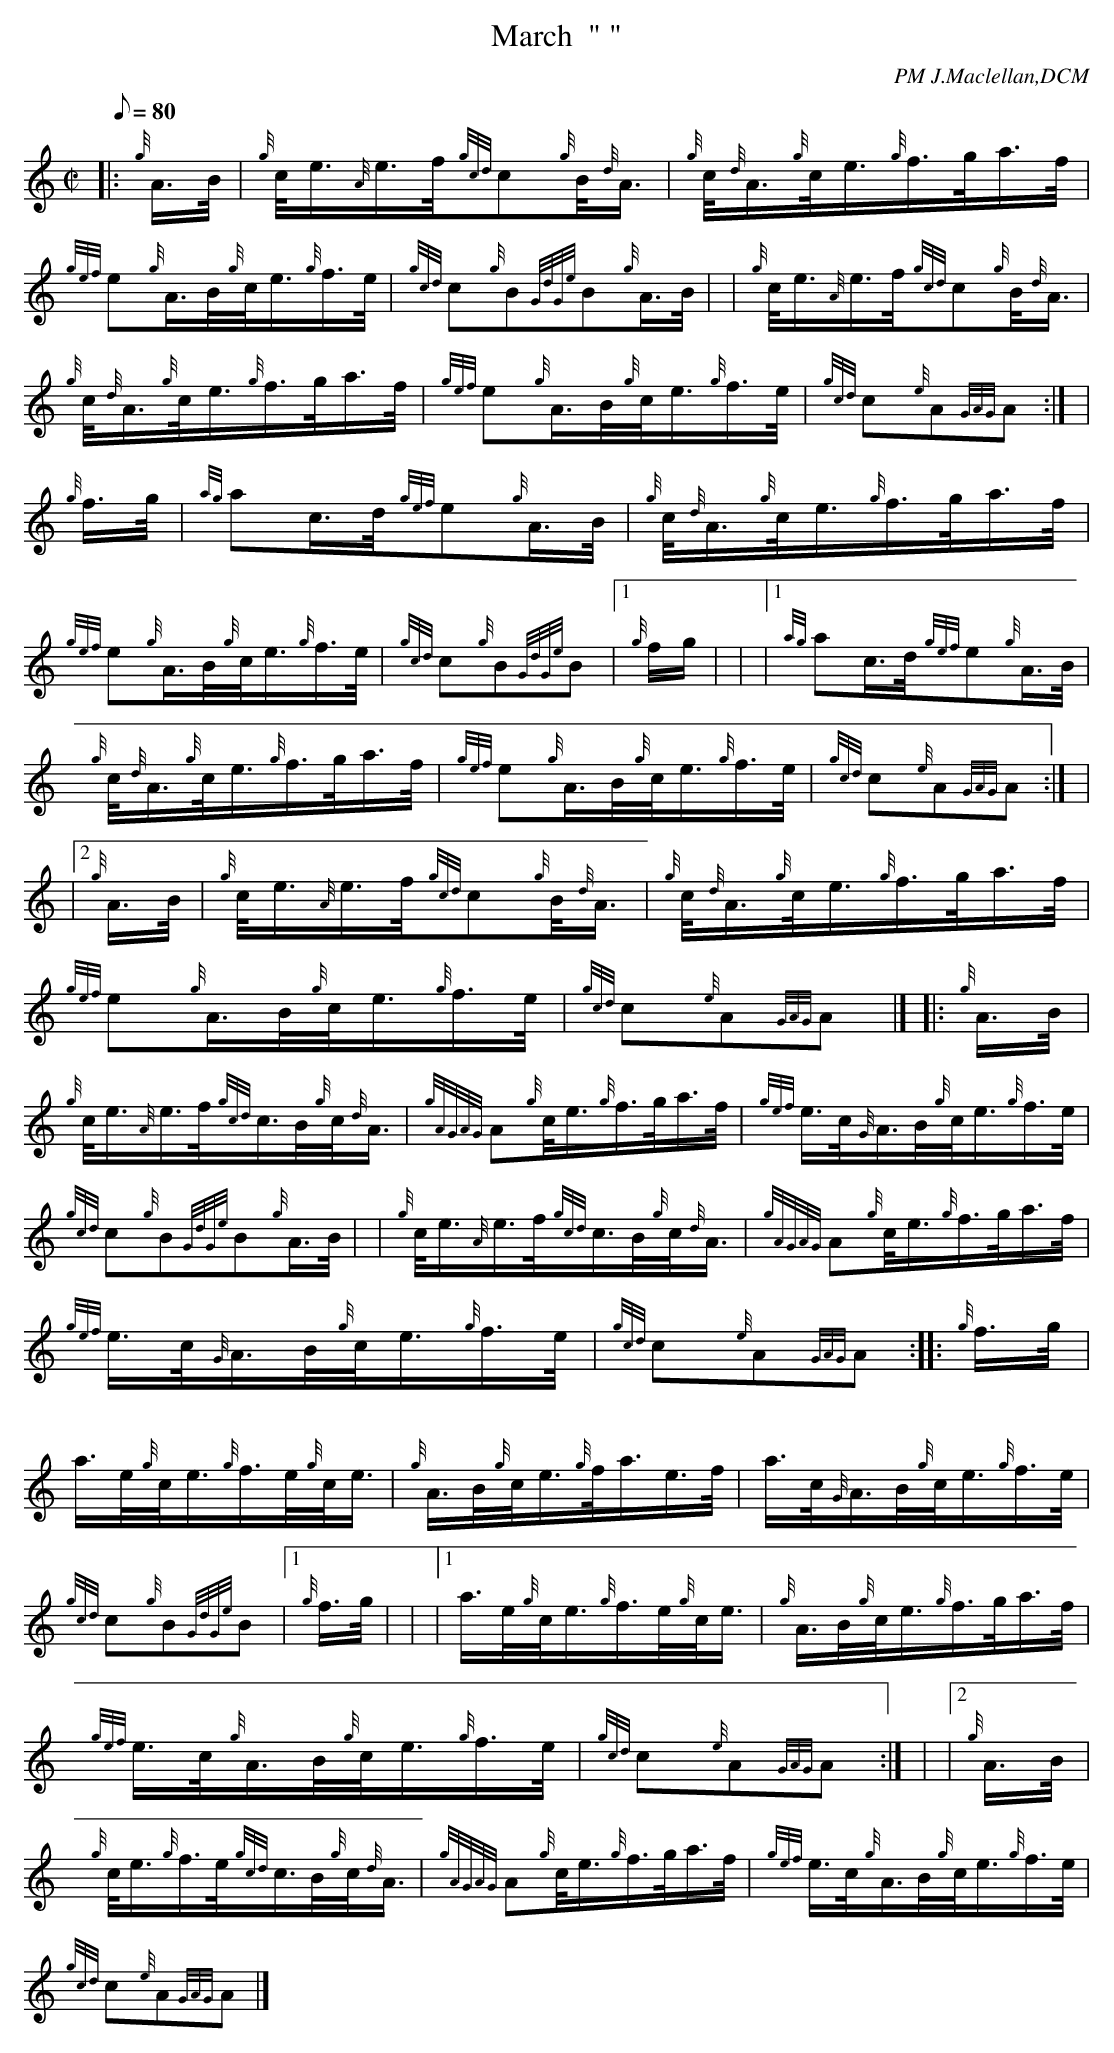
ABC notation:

X:1
T:March  " "
M:C|
L:1/8
Q:80
C:PM J.Maclellan,DCM
K:HP
|: {g}A3/4B/4 | \
{g}c/4e3/4{A}e3/4f/4{gcd}c{g}B/4{d}A3/4 | \
{g}c/4{d}A3/4{g}c/4e3/4{g}f3/4g/4a3/4f/4 |
{gef}e{g}A3/4B/4{g}c/4e3/4{g}f3/4e/4 | \
{gcd}c{g}B{GdGe}B{g}A3/4B/4 | | \
{g}c/4e3/4{A}e3/4f/4{gcd}c{g}B/4{d}A3/4 |
{g}c/4{d}A3/4{g}c/4e3/4{g}f3/4g/4a3/4f/4 | \
{gef}e{g}A3/4B/4{g}c/4e3/4{g}f3/4e/4 | \
{gcd}c{e}A{GAG}A:| |
{g}f3/4g/4 | \
{ag}ac3/4d/4{gef}e{g}A3/4B/4 | \
{g}c/4{d}A3/4{g}c/4e3/4{g}f3/4g/4a3/4f/4 |
{gef}e{g}A3/4B/4{g}c/4e3/4{g}f3/4e/4 | \
{gcd}c{g}B{GdGe}B|1 {g}f/2g/2 | | \
|1 {ag}ac3/4d/4{gef}e{g}A3/4B/4 |
{g}c/4{d}A3/4{g}c/4e3/4{g}f3/4g/4a3/4f/4 | \
{gef}e{g}A3/4B/4{g}c/4e3/4{g}f3/4e/4 | \
{gcd}c{e}A{GAG}A:| |
|2 {g}A3/4B/4 | \
{g}c/4e3/4{A}e3/4f/4{gcd}c{g}B/4{d}A3/4 | \
{g}c/4{d}A3/4{g}c/4e3/4{g}f3/4g/4a3/4f/4 |
{gef}e{g}A3/4B/4{g}c/4e3/4{g}f3/4e/4 | \
{gcd}c{e}A{GAG}A|]  |: \
{g}A3/4B/4 |
{g}c/4e3/4{A}e3/4f/4{gcd}c3/4B/4{g}c/4{d}A3/4 | \
{gAGAG}A{g}c/4e3/4{g}f3/4g/4a3/4f/4 | \
{gef}e3/4c/4{G}A3/4B/4{g}c/4e3/4{g}f3/4e/4 |
{gcd}c{g}B{GdGe}B{g}A3/4B/4 | | \
{g}c/4e3/4{A}e3/4f/4{gcd}c3/4B/4{g}c/4{d}A3/4 | \
{gAGAG}A{g}c/4e3/4{g}f3/4g/4a3/4f/4 |
{gef}e3/4c/4{G}A3/4B/4{g}c/4e3/4{g}f3/4e/4 | \
{gcd}c{e}A{GAG}A :: \
{g}f3/4g/4 |
a3/4e/4{g}c/4e3/4{g}f3/4e/4{g}c/4e3/4 | \
{g}A3/4B/4{g}c/4e3/4{g}f/4a3/4e3/4f/4 | \
a3/4c/4{G}A3/4B/4{g}c/4e3/4{g}f3/4e/4 |
{gcd}c{g}B{GdGe}B|1 {g}f3/4g/4 | | \
|1 a3/4e/4{g}c/4e3/4{g}f3/4e/4{g}c/4e3/4 | \
{g}A3/4B/4{g}c/4e3/4{g}f3/4g/4a3/4f/4 |
{gef}e3/4c/4{g}A3/4B/4{g}c/4e3/4{g}f3/4e/4 | \
{gcd}c{e}A{GAG}A :| | \
|2 {g}A3/4B/4 |
{g}c/4e3/4{g}f3/4e/4{gcd}c3/4B/4{g}c/4{d}A3/4 | \
{gAGAG}A{g}c/4e3/4{g}f3/4g/4a3/4f/4 | \
{gef}e3/4c/4{g}A3/4B/4{g}c/4e3/4{g}f3/4e/4 |
{gcd}c{e}A{GAG}A|]
